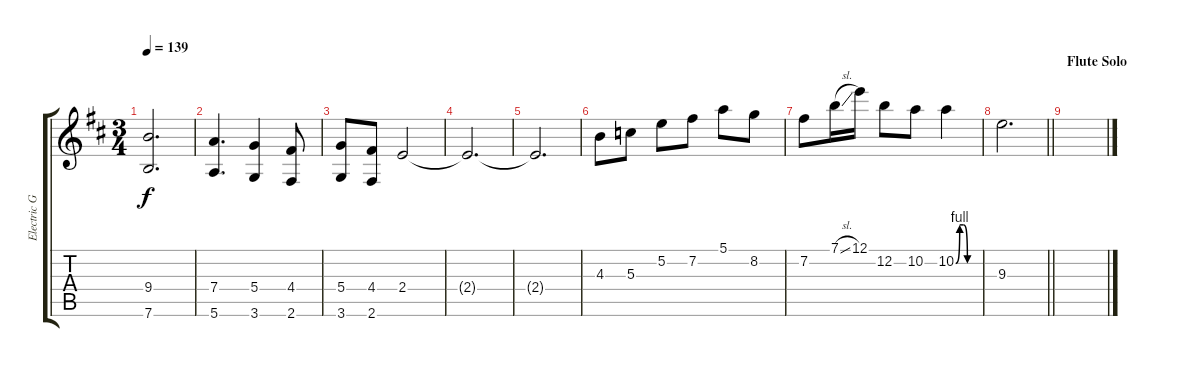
\track ("Electric Guitar" "Electric G") {instrument distortionguitar}
\staff {score tabs}
\tuning (E4 B3 G3 D3 A2 E2) {hide}
\ts (3 4)
\tempo 139
\clef g2
\ks d
(9.4{t} 7.6{t}).2{d dy f} |
(7.4 5.6).4{d} (5.4 3.6).4 (4.4 2.6).8 |
(5.4 3.6).8 (4.4 2.6).8 2.4.2 |
2.4{t}.2{d} |
2.4{t}.2{d} |
4.3.8 5.3.8 5.2.8 7.2.8 5.1.8 8.2.8 |
7.2.8 7.1{sl}.16 12.1.16 12.2.8 10.2.8 10.2{be (custom 0 0 10 4 20 4 30 0 60 0)}.4 |
\barLineRight lightlight
9.3.2{d} |
\section ("" "Flute Solo")
